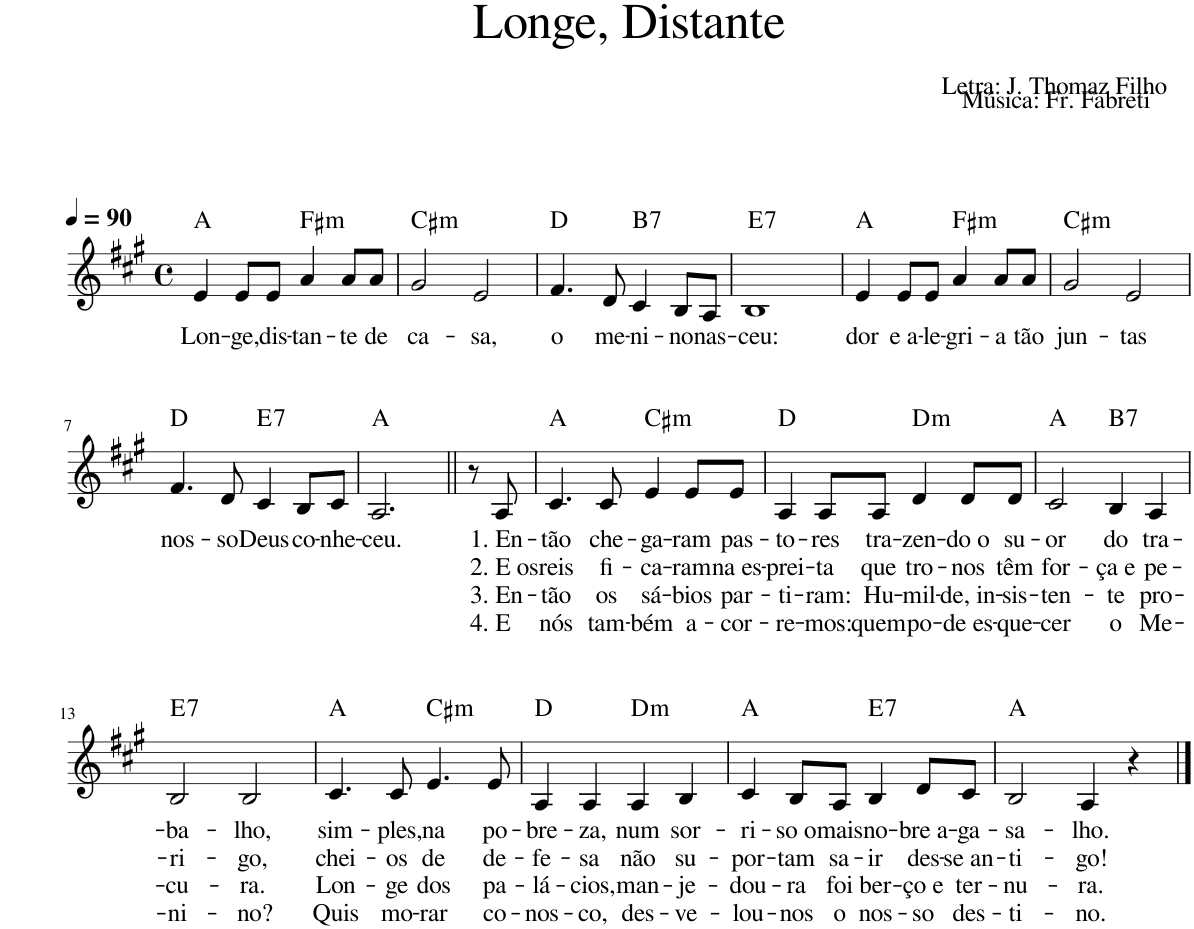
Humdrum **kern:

**kern	**text	**text	**text	**text	**harte
*part1	*part1	*part1	*part1	*part1	*part1
*staff1	*staff1	*staff1	*staff1	*staff1	*
*I"Voz	*	*	*	*	*
*I'Vo.	*	*	*	*	*
*clefG2	*	*	*	*	*
*k[f#c#g#]	*	*	*	*	*
*M4/4	*	*	*	*	*
*met(c)	*	*	*	*	*
*MM90	*	*	*	*	*
=1	=1	=1	=1	=1	=1
!	!LO:LY:b	!	!	!	!
4e/	Lon-	.	.	.	A:maj
!	!LO:LY:b	!	!	!	!
8e/L	-ge,	.	.	.	.
!	!LO:LY:b	!	!	!	!
8e/J	dis-	.	.	.	.
!	!LO:LY:b	!	!	!	!LO:H:kt=m
4a/	-tan-	.	.	.	F#:min
!	!LO:LY:b	!	!	!	!
8a/L	-te	.	.	.	.
!	!LO:LY:b	!	!	!	!
8a/J	de	.	.	.	.
=2	=2	=2	=2	=2	=2
!	!LO:LY:b	!	!	!	!LO:H:kt=m
2g#/	ca-	.	.	.	C#:min
!	!LO:LY:b	!	!	!	!
2e/	-sa,	.	.	.	.
=3	=3	=3	=3	=3	=3
!	!LO:LY:b	!	!	!	!
4.f#/	o	.	.	.	D:maj
!	!LO:LY:b	!	!	!	!
8d/	me-	.	.	.	.
!	!LO:LY:b	!	!	!	!LO:H:kt=7
4c#/	-ni-	.	.	.	B:7
!	!LO:LY:b	!	!	!	!
8B/L	-no	.	.	.	.
!	!LO:LY:b	!	!	!	!
8A/J	nas-	.	.	.	.
=4	=4	=4	=4	=4	=4
!	!LO:LY:b	!	!	!	!LO:H:kt=7
1B	-ceu:	.	.	.	E:7
=5	=5	=5	=5	=5	=5
!	!LO:LY:b	!	!	!	!
4e/	dor	.	.	.	A:maj
!	!LO:LY:b	!	!	!	!
8e/L	e a-	.	.	.	.
!	!LO:LY:b	!	!	!	!
8e/J	-le-	.	.	.	.
!	!LO:LY:b	!	!	!	!LO:H:kt=m
4a/	-gri-	.	.	.	F#:min
!	!LO:LY:b	!	!	!	!
8a/L	-a	.	.	.	.
!	!LO:LY:b	!	!	!	!
8a/J	tão	.	.	.	.
=6	=6	=6	=6	=6	=6
!	!LO:LY:b	!	!	!	!LO:H:kt=m
2g#/	jun-	.	.	.	C#:min
!	!LO:LY:b	!	!	!	!
2e/	-tas	.	.	.	.
!!LO:LB:g=z
=7	=7	=7	=7	=7	=7
!	!LO:LY:b	!	!	!	!
4.f#/	nos-	.	.	.	D:maj
!	!LO:LY:b	!	!	!	!
8d/	-so	.	.	.	.
!	!LO:LY:b	!	!	!	!LO:H:kt=7
4c#/	Deus	.	.	.	E:7
!	!LO:LY:b	!	!	!	!
8B/L	co-	.	.	.	.
!	!LO:LY:b	!	!	!	!
8c#/J	-nhe-	.	.	.	.
=8	=8	=8	=8	=8	=8
!	!LO:LY:b	!	!	!	!
2.A/	-ceu.	.	.	.	A:maj
=9||	=9||	=9||	=9||	=9||	=9||
8r	.	.	.	.	.
!	!LO:LY:b	!LO:LY:b	!LO:LY:b	!LO:LY:b	!
8A/	1. En-	2. E os	3. En-	4. E	.
=10	=10	=10	=10	=10	=10
!	!LO:LY:b	!LO:LY:b	!LO:LY:b	!LO:LY:b	!
4.c#/	-tão	reis	-tão	nós	A:maj
!	!LO:LY:b	!LO:LY:b	!LO:LY:b	!LO:LY:b	!
8c#/	che-	fi-	os	tam-	.
!	!LO:LY:b	!LO:LY:b	!LO:LY:b	!LO:LY:b	!LO:H:kt=m
4e/	-ga-	-ca-	sá-	-bém	C#:min
!	!LO:LY:b	!LO:LY:b	!LO:LY:b	!LO:LY:b	!
8e/L	-ram	-ram	-bios	a-	.
!	!LO:LY:b	!LO:LY:b	!LO:LY:b	!LO:LY:b	!
8e/J	pas-	na es-	par-	-cor-	.
=11	=11	=11	=11	=11	=11
!	!LO:LY:b	!LO:LY:b	!LO:LY:b	!LO:LY:b	!
4A/	-to-	-prei-	-ti-	-re-	D:maj
!	!LO:LY:b	!LO:LY:b	!LO:LY:b	!LO:LY:b	!
8A/L	-res	-ta	-ram:	-mos:	.
!	!LO:LY:b	!LO:LY:b	!LO:LY:b	!LO:LY:b	!
8A/J	tra-	que	Hu-	quem	.
!	!LO:LY:b	!LO:LY:b	!LO:LY:b	!LO:LY:b	!LO:H:kt=m
4d/	-zen-	tro-	-mil-	po-	D:min
!	!LO:LY:b	!LO:LY:b	!LO:LY:b	!LO:LY:b	!
8d/L	-do o	-nos	-de, in-	-de es-	.
!	!LO:LY:b	!LO:LY:b	!LO:LY:b	!LO:LY:b	!
8d/J	su-	têm	-sis-	-que-	.
=12	=12	=12	=12	=12	=12
!	!LO:LY:b	!LO:LY:b	!LO:LY:b	!LO:LY:b	!
2c#/	-or	for-	-ten-	-cer	A:maj
!	!LO:LY:b	!LO:LY:b	!LO:LY:b	!LO:LY:b	!LO:H:kt=7
4B/	do	-ça e	-te	o	B:7
!	!LO:LY:b	!LO:LY:b	!LO:LY:b	!LO:LY:b	!
4A/	tra-	pe-	pro-	Me-	.
!!LO:LB:g=z
=13	=13	=13	=13	=13	=13
!	!LO:LY:b	!LO:LY:b	!LO:LY:b	!LO:LY:b	!LO:H:kt=7
2B/	-ba-	-ri-	-cu-	-ni-	E:7
!	!LO:LY:b	!LO:LY:b	!LO:LY:b	!LO:LY:b	!
2B/	-lho,	-go,	-ra.	-no?	.
=14	=14	=14	=14	=14	=14
!	!LO:LY:b	!LO:LY:b	!LO:LY:b	!LO:LY:b	!
4.c#/	sim-	chei-	Lon-	Quis	A:maj
!	!LO:LY:b	!LO:LY:b	!LO:LY:b	!LO:LY:b	!
8c#/	-ples,	-os	-ge	mo-	.
!	!LO:LY:b	!LO:LY:b	!LO:LY:b	!LO:LY:b	!LO:H:kt=m
4.e/	na	de	dos	-rar	C#:min
!	!LO:LY:b	!LO:LY:b	!LO:LY:b	!LO:LY:b	!
8e/	po-	de-	pa-	co-	.
=15	=15	=15	=15	=15	=15
!	!LO:LY:b	!LO:LY:b	!LO:LY:b	!LO:LY:b	!
4A/	-bre-	-fe-	-lá-	-nos-	D:maj
!	!LO:LY:b	!LO:LY:b	!LO:LY:b	!LO:LY:b	!
4A/	-za,	-sa	-cios,	-co,	.
!	!LO:LY:b	!LO:LY:b	!LO:LY:b	!LO:LY:b	!LO:H:kt=m
4A/	num	não	man-	des-	D:min
!	!LO:LY:b	!LO:LY:b	!LO:LY:b	!LO:LY:b	!
4B/	sor-	su-	-je-	-ve-	.
=16	=16	=16	=16	=16	=16
!	!LO:LY:b	!LO:LY:b	!LO:LY:b	!LO:LY:b	!
4c#/	-ri-	-por-	-dou-	-lou-	A:maj
!	!LO:LY:b	!LO:LY:b	!LO:LY:b	!LO:LY:b	!
8B/L	-so o	-tam	-ra	-nos	.
!	!LO:LY:b	!LO:LY:b	!LO:LY:b	!LO:LY:b	!
8A/J	mais	sa-	foi	o	.
!	!LO:LY:b	!LO:LY:b	!LO:LY:b	!LO:LY:b	!LO:H:kt=7
4B/	no-	-ir	ber-	nos-	E:7
!	!LO:LY:b	!LO:LY:b	!LO:LY:b	!LO:LY:b	!
8d/L	-bre a-	des-	-ço e	-so	.
!	!LO:LY:b	!LO:LY:b	!LO:LY:b	!LO:LY:b	!
8c#/J	-ga-	-se an-	ter-	des-	.
=17	=17	=17	=17	=17	=17
!	!LO:LY:b	!LO:LY:b	!LO:LY:b	!LO:LY:b	!
2B/	-sa-	-ti-	-nu-	-ti-	A:maj
!	!LO:LY:b	!LO:LY:b	!LO:LY:b	!LO:LY:b	!
4A/	-lho.	-go!	-ra.	-no.	.
4r	.	.	.	.	.
==	==	==	==	==	==
*-	*-	*-	*-	*-	*-
